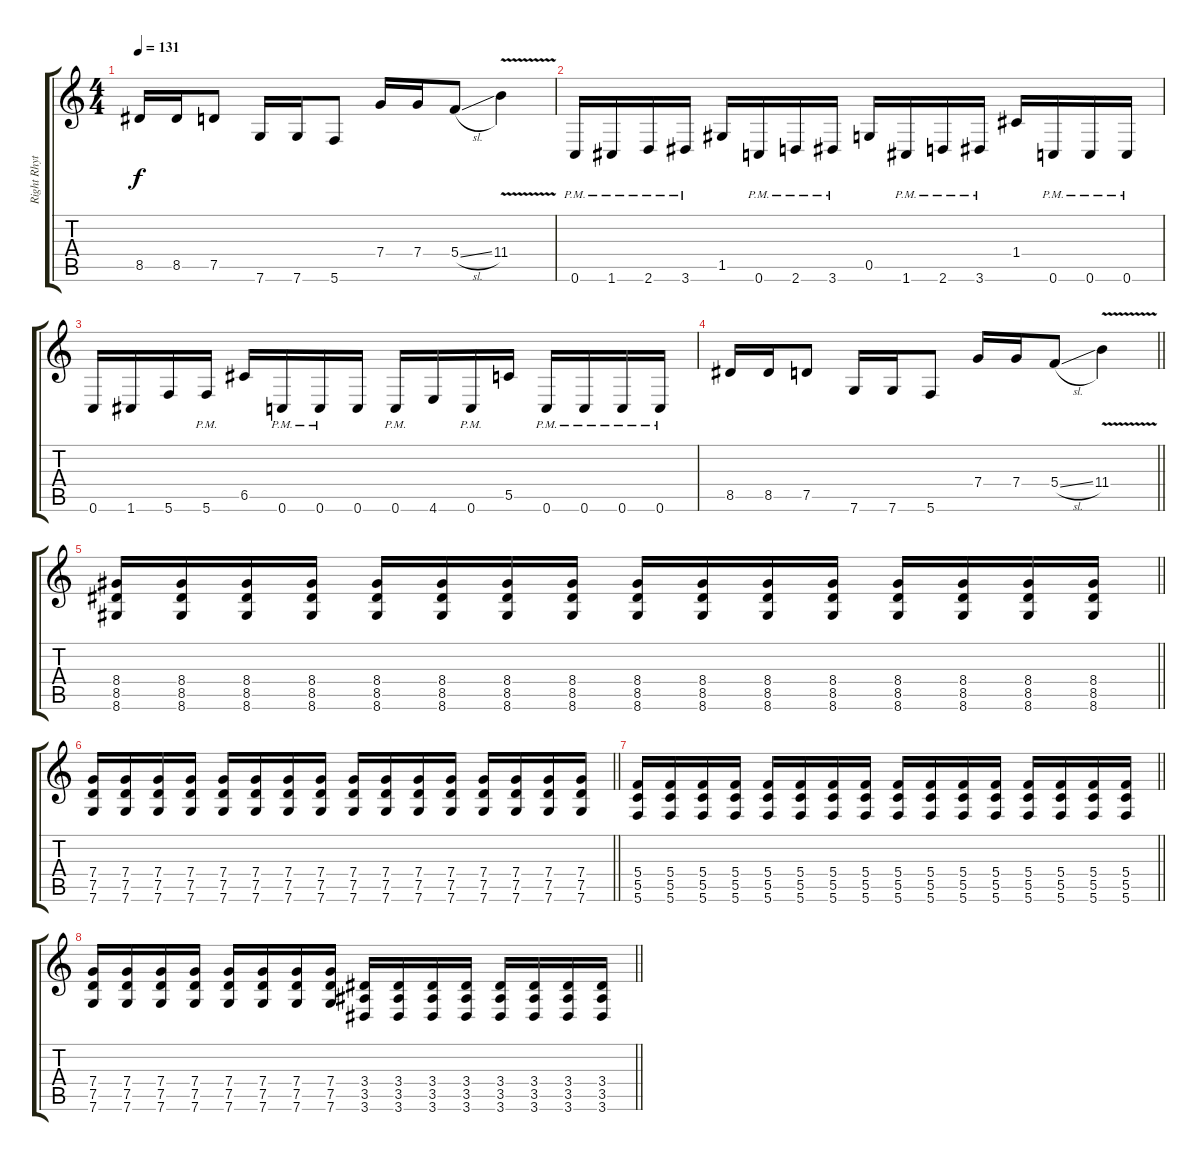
\track ("Right Rhythm" "Right Rhyt") {instrument distortionguitar}
\staff {score tabs}
\tuning (D4 A3 F3 C3 G2 C2) {hide}
\ts (4 4)
\tempo 131
\clef g2
\ks c
8.5.16{dy f} 8.5.16 7.5.8 7.6.16 7.6.16 5.6.8 7.4.16 7.4.16 5.4{sl}.8 11.4{v}.4 |
0.6{pm}.16 1.6{pm}.16 2.6{pm}.16 3.6{pm}.16 1.5.16 0.6{pm}.16 2.6{pm}.16 3.6{pm}.16 0.5.16 1.6{pm}.16 2.6{pm}.16 3.6{pm}.16 1.4.16 0.6{pm}.16 0.6{pm}.16 0.6{pm}.16 |
0.6.16 1.6.16 5.6.16 5.6{pm}.16 6.5.16 0.6{pm}.16 0.6{pm}.16 0.6.16 0.6{pm}.16 4.6.16 0.6{pm}.16 5.5.16 0.6{pm}.16 0.6{pm}.16 0.6{pm}.16 0.6{pm}.16 |
\barLineRight lightlight
8.5.16 8.5.16 7.5.8 7.6.16 7.6.16 5.6.8 7.4.16 7.4.16 5.4{sl}.8 11.4{v}.4 |
\section ("" "")
\barLineRight lightlight
(8.4 8.5 8.6).16 (8.4 8.5 8.6).16 (8.4 8.5 8.6).16 (8.4 8.5 8.6).16 (8.4 8.5 8.6).16 (8.4 8.5 8.6).16 (8.4 8.5 8.6).16 (8.4 8.5 8.6).16 (8.4 8.5 8.6).16 (8.4 8.5 8.6).16 (8.4 8.5 8.6).16 (8.4 8.5 8.6).16 (8.4 8.5 8.6).16 (8.4 8.5 8.6).16 (8.4 8.5 8.6).16 (8.4 8.5 8.6).16 |
\barLineRight lightlight
(7.4 7.5 7.6).16 (7.4 7.5 7.6).16 (7.4 7.5 7.6).16 (7.4 7.5 7.6).16 (7.4 7.5 7.6).16 (7.4 7.5 7.6).16 (7.4 7.5 7.6).16 (7.4 7.5 7.6).16 (7.4 7.5 7.6).16 (7.4 7.5 7.6).16 (7.4 7.5 7.6).16 (7.4 7.5 7.6).16 (7.4 7.5 7.6).16 (7.4 7.5 7.6).16 (7.4 7.5 7.6).16 (7.4 7.5 7.6).16 |
\barLineRight lightlight
(5.4 5.5 5.6).16 (5.4 5.5 5.6).16 (5.4 5.5 5.6).16 (5.4 5.5 5.6).16 (5.4 5.5 5.6).16 (5.4 5.5 5.6).16 (5.4 5.5 5.6).16 (5.4 5.5 5.6).16 (5.4 5.5 5.6).16 (5.4 5.5 5.6).16 (5.4 5.5 5.6).16 (5.4 5.5 5.6).16 (5.4 5.5 5.6).16 (5.4 5.5 5.6).16 (5.4 5.5 5.6).16 (5.4 5.5 5.6).16 |
\barLineRight lightlight
(7.4 7.5 7.6).16 (7.4 7.5 7.6).16 (7.4 7.5 7.6).16 (7.4 7.5 7.6).16 (7.4 7.5 7.6).16 (7.4 7.5 7.6).16 (7.4 7.5 7.6).16 (7.4 7.5 7.6).16 (3.4 3.5 3.6).16 (3.4 3.5 3.6).16 (3.4 3.5 3.6).16 (3.4 3.5 3.6).16 (3.4 3.5 3.6).16 (3.4 3.5 3.6).16 (3.4 3.5 3.6).16 (3.4 3.5 3.6).16
